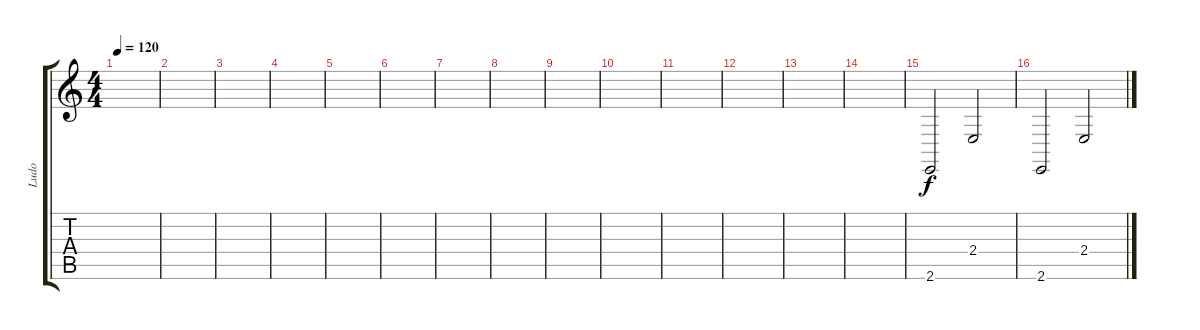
\track ("Ludo" "Ludo") {instrument fx7echoes}
\staff {score tabs}
\tuning (E4 B3 G3 D3 A2 D2) {hide}
\ts (4 4)
\tempo 120
\clef g2
\ks c
|
|
|
|
|
|
|
|
|
|
|
|
|
|
2.6.2 2.4.2 |
2.6.2 2.4.2
